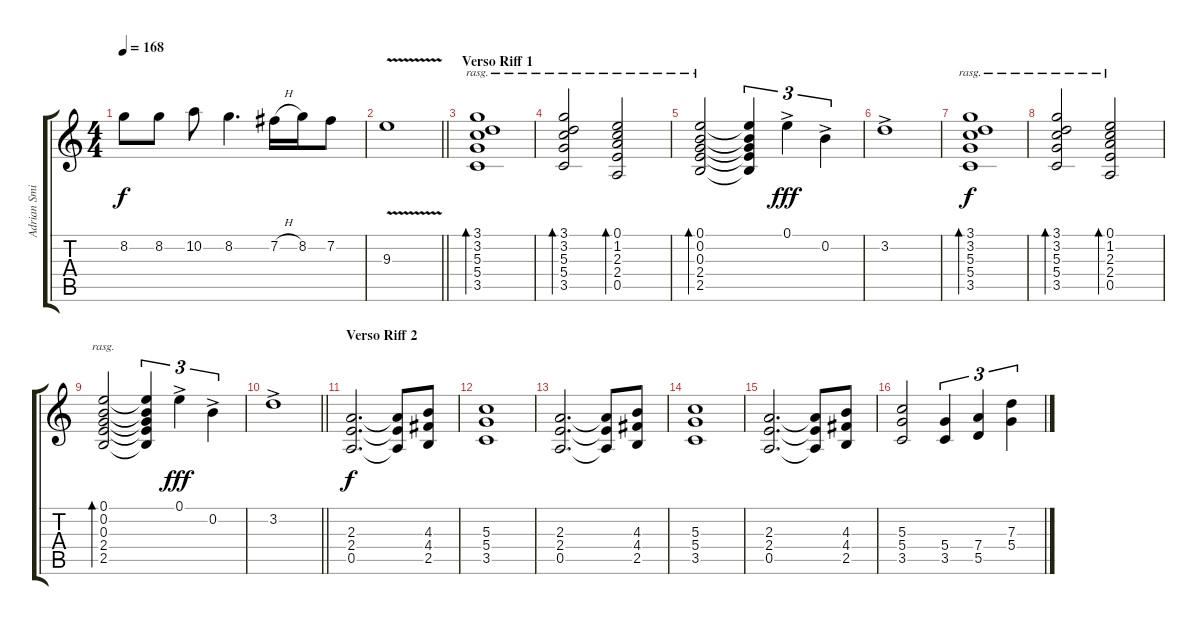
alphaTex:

\track ("Adrian Smith" "Adrian Smi") {instrument distortionguitar}
\staff {score tabs}
\tuning (E4 B3 G3 D3 A2 E2) {hide}
\ts (4 4)
\tempo 168
\clef g2
\ks c
8.2.8{dy f} 8.2.8 10.2.8 8.2.4{d} 7.2{h}.16 8.2.16 7.2.8 |
\barLineRight lightlight
9.3{v}.1 |
\section ("" "Verso Riff 1")
(3.1 3.2 5.3 5.4 3.5).1{bd 480 rasg ii volume 12 instrument acousticguitarsteel} |
(3.1 3.2 5.3 5.4 3.5).2{bd 120 rasg ii} (0.1 1.2 2.3 2.4 0.5).2{bd 120 rasg ii} |
(0.1 0.2 0.3 2.4 2.5).2{bd 120 rasg ii} (0.1{t} 0.2{t} 0.3{t} 2.4{t} 2.5{t}).4{tu (3 2)} 0.1{ac}.4{tu (3 2) dy fff} 0.2{ac}.4{tu (3 2)} |
3.2{ac}.1 |
(3.1 3.2 5.3 5.4 3.5).1{bd 480 rasg ii dy f} |
(3.1 3.2 5.3 5.4 3.5).2{bd 120 rasg ii} (0.1 1.2 2.3 2.4 0.5).2{bd 120 rasg ii} |
(0.1 0.2 0.3 2.4 2.5).2{bd 120 rasg ii} (0.1{t} 0.2{t} 0.3{t} 2.4{t} 2.5{t}).4{tu (3 2)} 0.1{ac}.4{tu (3 2) dy fff} 0.2{ac}.4{tu (3 2)} |
\barLineRight lightlight
3.2{ac}.1 |
\section ("" "Verso Riff 2")
(2.3 2.4 0.5).2{d dy f volume 11 instrument distortionguitar} (2.3{t} 2.4{t} 0.5{t}).8 (4.3 4.4 2.5).8 |
(5.3 5.4 3.5).1 |
(2.3 2.4 0.5).2{d} (2.3{t} 2.4{t} 0.5{t}).8 (4.3 4.4 2.5).8 |
(5.3 5.4 3.5).1 |
(2.3 2.4 0.5).2{d} (2.3{t} 2.4{t} 0.5{t}).8 (4.3 4.4 2.5).8 |
(5.3 5.4 3.5).2 (5.4 3.5).4{tu (3 2)} (7.4 5.5).4{tu (3 2)} (7.3 5.4).4{tu (3 2)}
